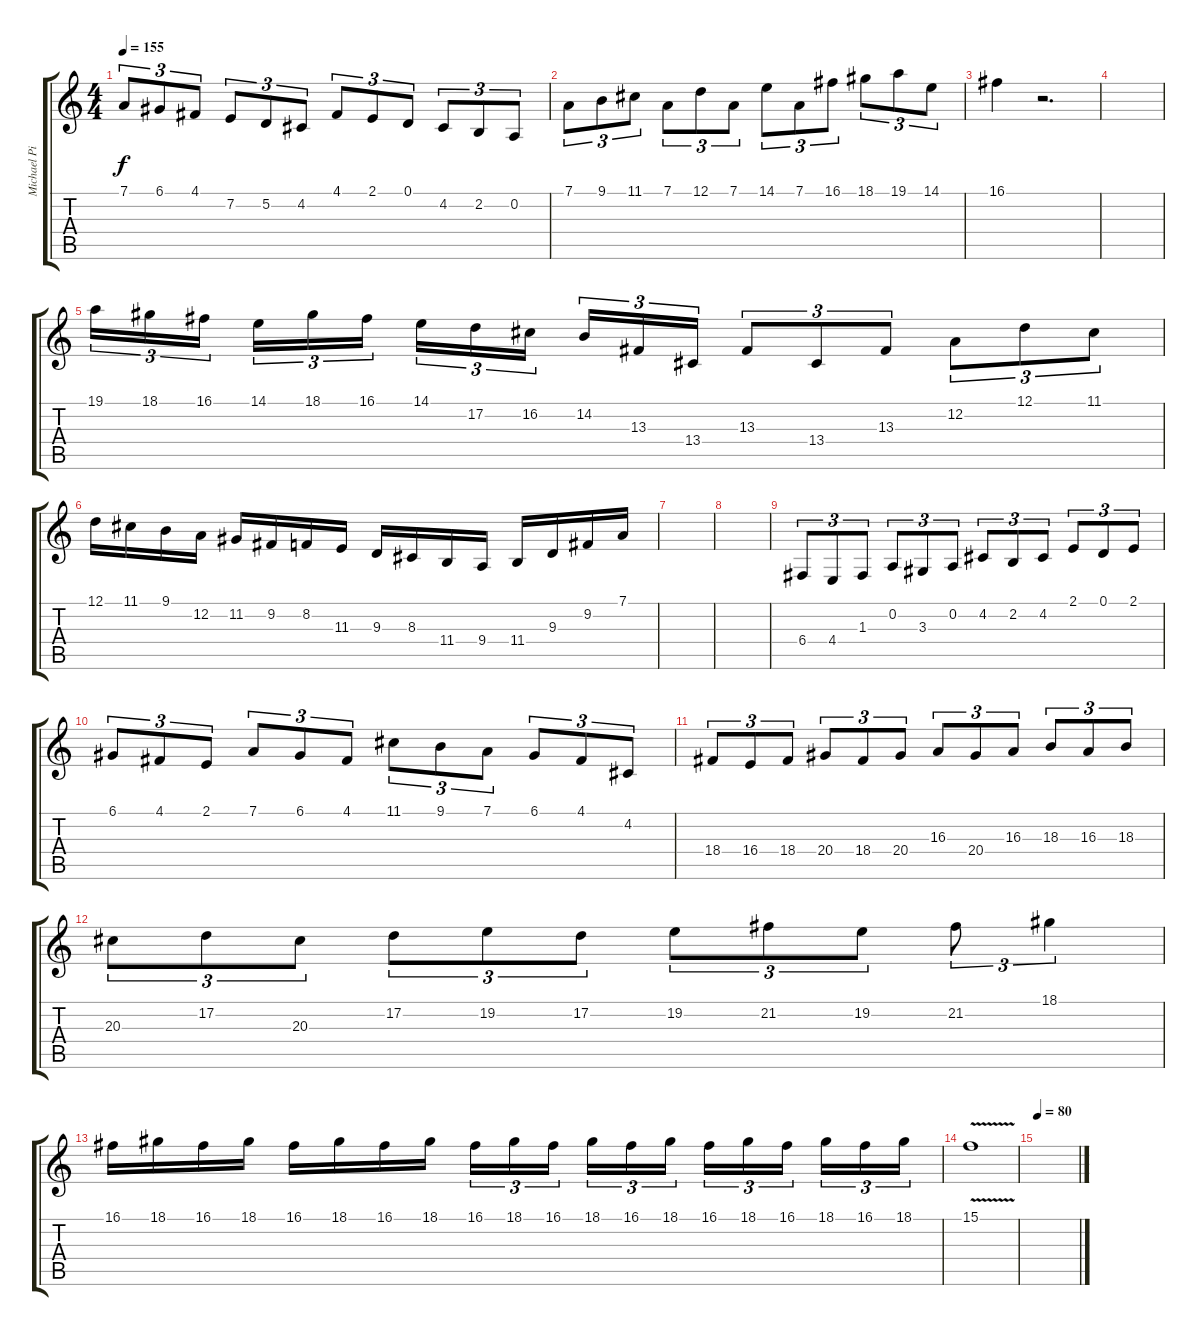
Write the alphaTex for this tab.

\track ("Michael Pinnella - SOLO" "Michael Pi") {instrument lead2sawtooth}
\staff {score tabs}
\tuning (D4 A3 F3 C3 G2 D2) {hide}
\ts (4 4)
\tempo 155
\clef g2
\ks c
7.1.8{tu (3 2) dy f} 6.1.8{tu (3 2)} 4.1.8{tu (3 2)} 7.2.8{tu (3 2)} 5.2.8{tu (3 2)} 4.2.8{tu (3 2)} 4.1.8{tu (3 2)} 2.1.8{tu (3 2)} 0.1.8{tu (3 2)} 4.2.8{tu (3 2)} 2.2.8{tu (3 2)} 0.2.8{tu (3 2)} |
7.1.8{tu (3 2)} 9.1.8{tu (3 2)} 11.1.8{tu (3 2)} 7.1.8{tu (3 2)} 12.1.8{tu (3 2)} 7.1.8{tu (3 2)} 14.1.8{tu (3 2)} 7.1.8{tu (3 2)} 16.1.8{tu (3 2)} 18.1.8{tu (3 2)} 19.1.8{tu (3 2)} 14.1.8{tu (3 2)} |
16.1.4 r.2{d} |
|
19.1.16{tu (3 2)} 18.1.16{tu (3 2)} 16.1.16{tu (3 2)} 14.1.16{tu (3 2)} 18.1.16{tu (3 2)} 16.1.16{tu (3 2)} 14.1.16{tu (3 2)} 17.2.16{tu (3 2)} 16.2.16{tu (3 2)} 14.2.16{tu (3 2)} 13.3.16{tu (3 2)} 13.4.16{tu (3 2)} 13.3.8{tu (3 2)} 13.4.8{tu (3 2)} 13.3.8{tu (3 2)} 12.2.8{tu (3 2)} 12.1.8{tu (3 2)} 11.1.8{tu (3 2)} |
12.1.16 11.1.16 9.1.16 12.2.16 11.2.16 9.2.16 8.2.16 11.3.16 9.3.16 8.3.16 11.4.16 9.4.16 11.4.16 9.3.16 9.2.16 7.1.16 |
|
|
6.4.8{tu (3 2)} 4.4.8{tu (3 2)} 1.3.8{tu (3 2)} 0.2.8{tu (3 2)} 3.3.8{tu (3 2)} 0.2.8{tu (3 2)} 4.2.8{tu (3 2)} 2.2.8{tu (3 2)} 4.2.8{tu (3 2)} 2.1.8{tu (3 2)} 0.1.8{tu (3 2)} 2.1.8{tu (3 2)} |
6.1.8{tu (3 2)} 4.1.8{tu (3 2)} 2.1.8{tu (3 2)} 7.1.8{tu (3 2)} 6.1.8{tu (3 2)} 4.1.8{tu (3 2)} 11.1.8{tu (3 2)} 9.1.8{tu (3 2)} 7.1.8{tu (3 2)} 6.1.8{tu (3 2)} 4.1.8{tu (3 2)} 4.2.8{tu (3 2)} |
18.4.8{tu (3 2)} 16.4.8{tu (3 2)} 18.4.8{tu (3 2)} 20.4.8{tu (3 2)} 18.4.8{tu (3 2)} 20.4.8{tu (3 2)} 16.3.8{tu (3 2)} 20.4.8{tu (3 2)} 16.3.8{tu (3 2)} 18.3.8{tu (3 2)} 16.3.8{tu (3 2)} 18.3.8{tu (3 2)} |
20.3.8{tu (3 2)} 17.2.8{tu (3 2)} 20.3.8{tu (3 2)} 17.2.8{tu (3 2)} 19.2.8{tu (3 2)} 17.2.8{tu (3 2)} 19.2.8{tu (3 2)} 21.2.8{tu (3 2)} 19.2.8{tu (3 2)} 21.2.8{tu (3 2)} 18.1.4{tu (3 2)} |
16.1.16 18.1.16 16.1.16 18.1.16 16.1.16 18.1.16 16.1.16 18.1.16 16.1.16{tu (3 2)} 18.1.16{tu (3 2)} 16.1.16{tu (3 2)} 18.1.16{tu (3 2)} 16.1.16{tu (3 2)} 18.1.16{tu (3 2)} 16.1.16{tu (3 2)} 18.1.16{tu (3 2)} 16.1.16{tu (3 2)} 18.1.16{tu (3 2)} 16.1.16{tu (3 2)} 18.1.16{tu (3 2)} |
15.1{v}.1 |
\tempo 80
